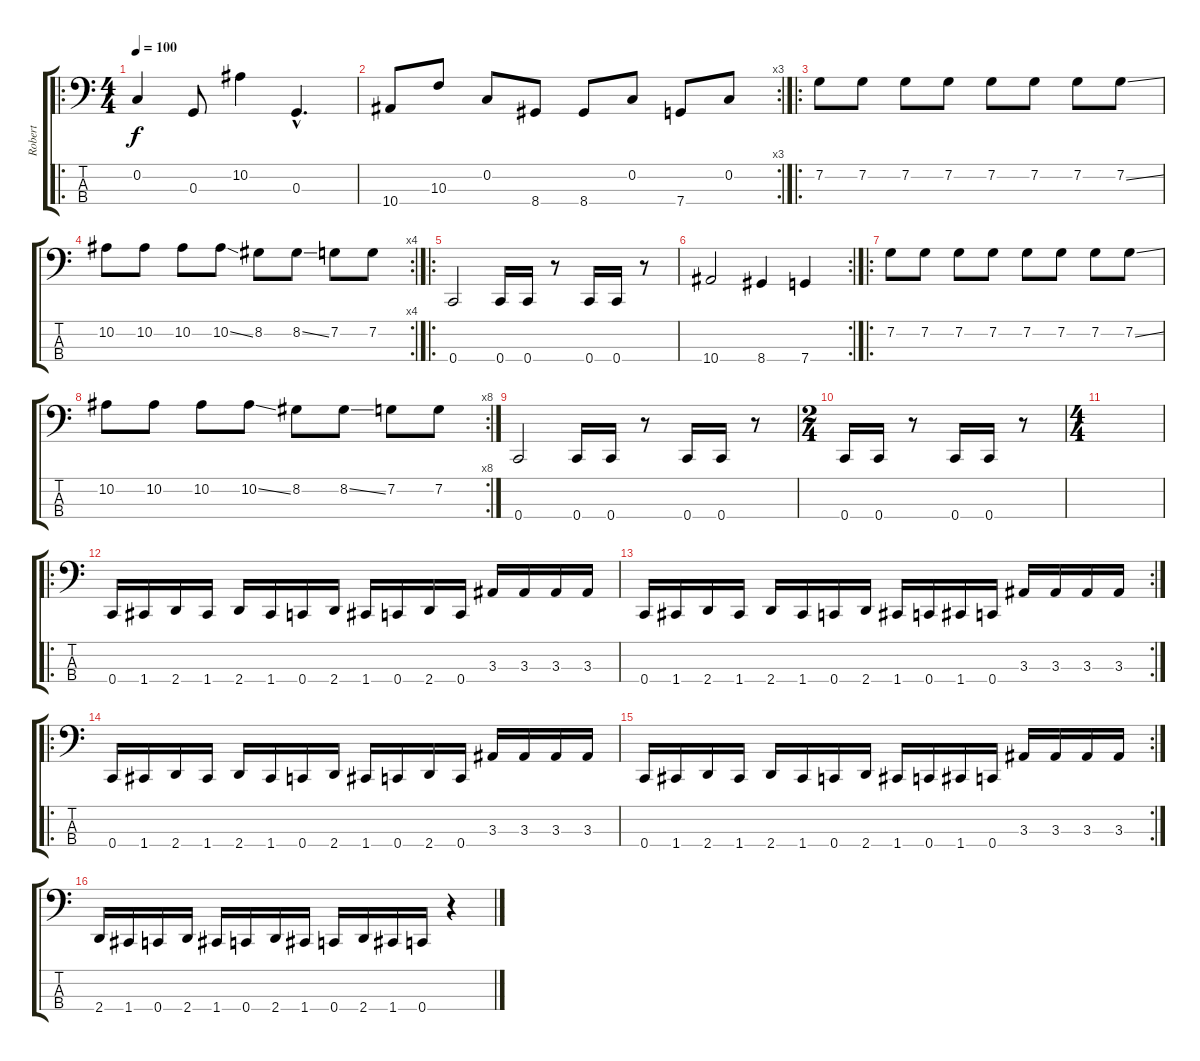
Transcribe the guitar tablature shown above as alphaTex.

\track ("Robert" "Robert") {instrument electricbasspick}
\staff {score tabs}
\tuning (F2 C2 G1 C1) {hide}
\ro
\ts (4 4)
\tempo 100
\clef f4
\ks c
0.2.4{dy f} 0.3.8 10.2.4 0.3{hac}.4{d} |
\rc 3
10.4.8 10.3.8 0.2.8 8.4.8 8.4.8 0.2.8 7.4.8 0.2.8 |
\ro
7.2.8 7.2.8 7.2.8 7.2.8 7.2.8 7.2.8 7.2.8 7.2{ss}.8 |
\rc 4
10.2.8 10.2.8 10.2.8 10.2{ss}.8 8.2.8 8.2{ss}.8 7.2.8 7.2.8 |
\ro
0.4.2 0.4.16 0.4.16 r.8 0.4.16 0.4.16 r.8 |
\rc 2
10.4.2 8.4.4 7.4.4 |
\ro
7.2.8 7.2.8 7.2.8 7.2.8 7.2.8 7.2.8 7.2.8 7.2{ss}.8 |
\rc 8
10.2.8 10.2.8 10.2.8 10.2{ss}.8 8.2.8 8.2{ss}.8 7.2.8 7.2.8 |
0.4.2 0.4.16 0.4.16 r.8 0.4.16 0.4.16 r.8 |
\ts (2 4)
0.4.16 0.4.16 r.8 0.4.16 0.4.16 r.8 |
\ts (4 4)
|
\ro
0.4.16 1.4.16 2.4.16 1.4.16 2.4.16 1.4.16 0.4.16 2.4.16 1.4.16 0.4.16 2.4.16 0.4.16 3.3.16 3.3.16 3.3.16 3.3.16 |
\rc 2
0.4.16 1.4.16 2.4.16 1.4.16 2.4.16 1.4.16 0.4.16 2.4.16 1.4.16 0.4.16 1.4.16 0.4.16 3.3.16 3.3.16 3.3.16 3.3.16 |
\ro
0.4.16 1.4.16 2.4.16 1.4.16 2.4.16 1.4.16 0.4.16 2.4.16 1.4.16 0.4.16 2.4.16 0.4.16 3.3.16 3.3.16 3.3.16 3.3.16 |
\rc 2
0.4.16 1.4.16 2.4.16 1.4.16 2.4.16 1.4.16 0.4.16 2.4.16 1.4.16 0.4.16 1.4.16 0.4.16 3.3.16 3.3.16 3.3.16 3.3.16 |
2.4.16 1.4.16 0.4.16 2.4.16 1.4.16 0.4.16 2.4.16 1.4.16 0.4.16 2.4.16 1.4.16 0.4.16 r.4
